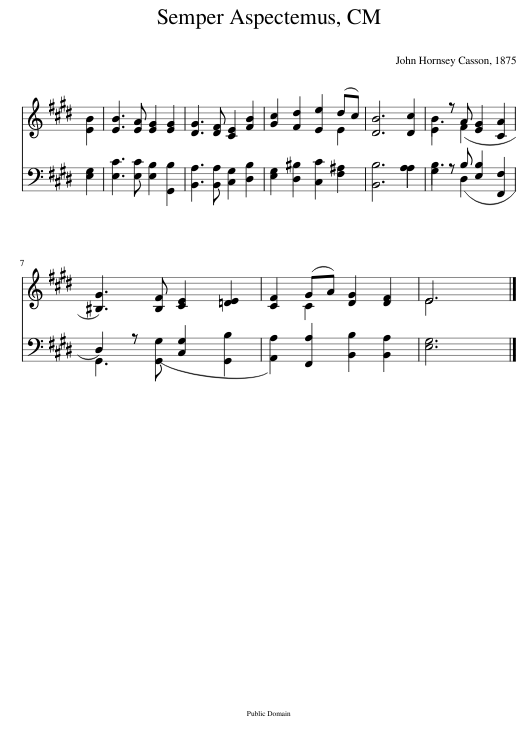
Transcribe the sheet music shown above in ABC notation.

X:1
%%score ( 1 2 ) ( 3 4 )
L:1/8
M:none
I:linebreak $
K:E
V:1 treble
V:2 treble
V:3 bass
V:4 bass
V:1
 [EB]2 | [EB]3 [EA] [EG]2 [EG]2 | [DG]3 [DF] [CE]2 [FB]2 | [Gc]2 [Fd]2 [Ee]2 (dc) | [DB]6 [Dc]2 | %5
 E2 z A [EG]2 [CA]2 |$ [^B,G]3 [B,F] [CE]2 [=DE]2 | [CF]2 (GA) [DG]2 [DF]2 | E6 |] %9
V:2
 x2 | x8 | x8 | x6 E2 | x8 | %5
 B3 F2 x3 |$ x8 | x2 C2 x4 | E6 |] %9
V:3
 [E,G,]2 | [E,C]3 [E,C] [E,B,]2 [G,,B,]2 | [B,,A,]3 [B,,A,] [C,G,]2 [D,B,]2 | [E,G,]2 [D,^B,]2 [C,C]2 [F,^A,]2 | [B,,B,]6 A,2 | %5
 G,2 z B, [E,B,]2 [F,,F,]2 |$ D,2 z G,, [C,G,]2 [G,,B,]2 | [A,,A,]2 [F,,A,]2 [B,,B,]2 [B,,A,]2 | [E,G,]6 |] %9
V:4
 x2 | x8 | x8 | x8 | x6 A,2 | %5
 B,3 D,2 x3 |$ G,,3 G,2 x3 | x8 | x6 |] %9
